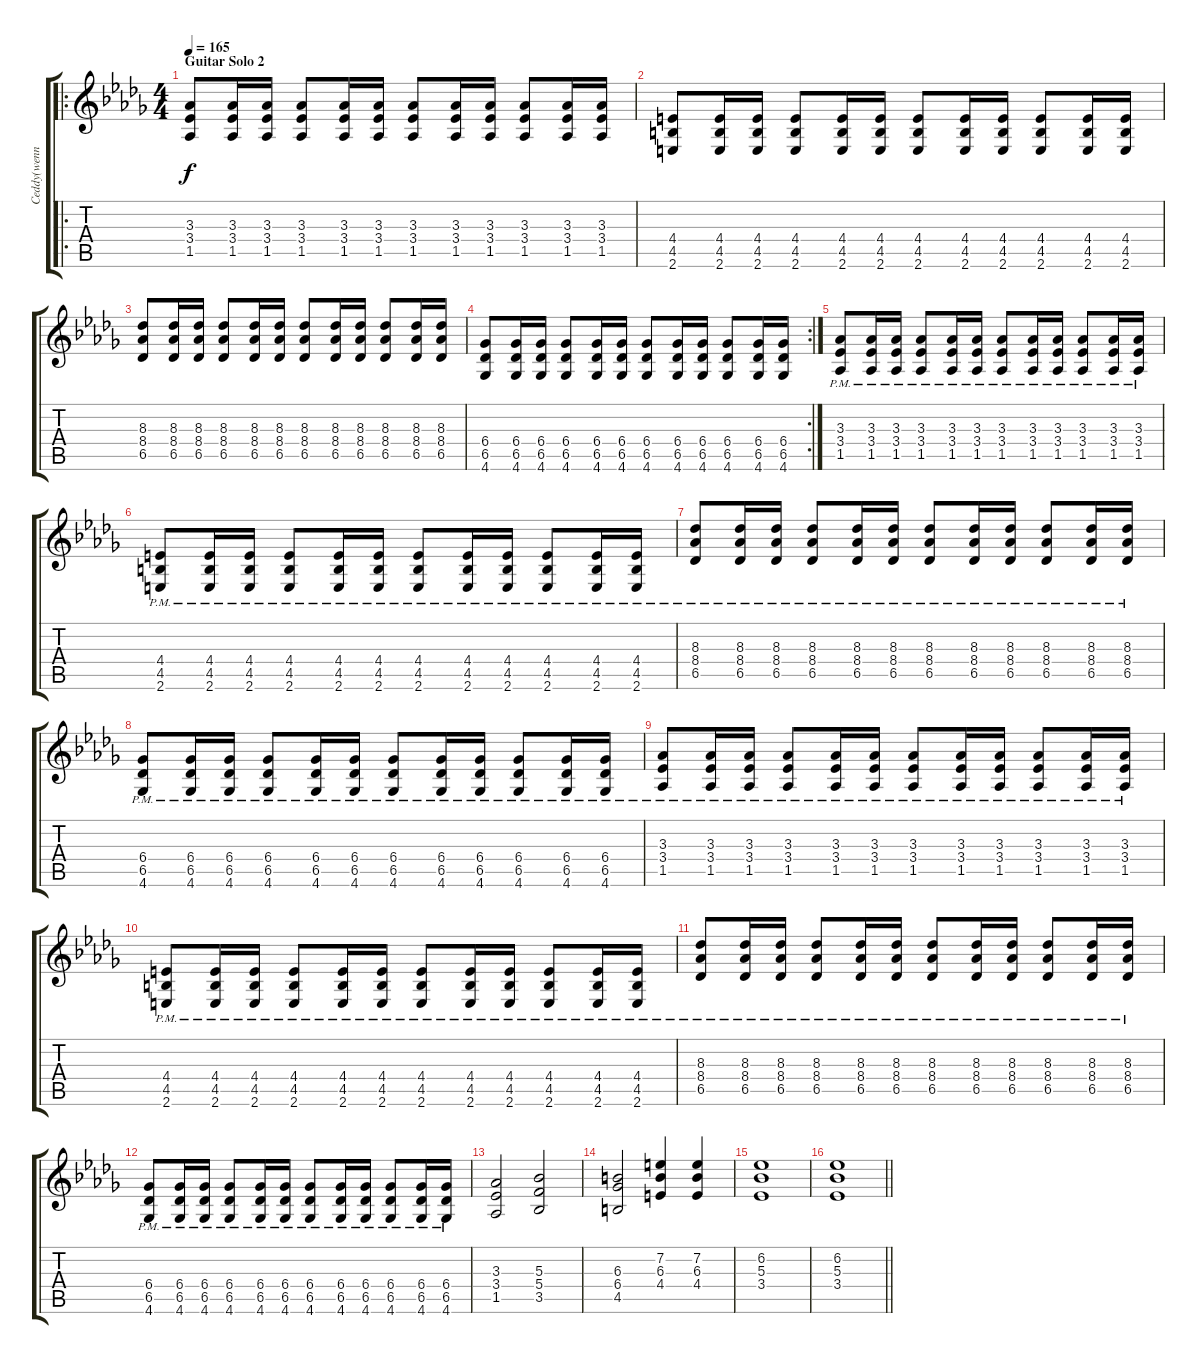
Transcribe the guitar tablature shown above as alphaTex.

\track ("Ceddy(wenn er endlich spielen kann^^)" "Ceddy(wenn") {instrument distortionguitar}
\staff {score tabs}
\tuning (D4 A3 F3 C3 G2 D2) {hide}
\ro
\ts (4 4)
\section ("" "Guitar Solo 2")
\tempo 165
\clef g2
\ks db
(3.3 3.4 1.5).8{dy f} (3.3 3.4 1.5).16 (3.3 3.4 1.5).16 (3.3 3.4 1.5).8 (3.3 3.4 1.5).16 (3.3 3.4 1.5).16 (3.3 3.4 1.5).8 (3.3 3.4 1.5).16 (3.3 3.4 1.5).16 (3.3 3.4 1.5).8 (3.3 3.4 1.5).16 (3.3 3.4 1.5).16 |
(4.4 4.5 2.6).8 (4.4 4.5 2.6).16 (4.4 4.5 2.6).16 (4.4 4.5 2.6).8 (4.4 4.5 2.6).16 (4.4 4.5 2.6).16 (4.4 4.5 2.6).8 (4.4 4.5 2.6).16 (4.4 4.5 2.6).16 (4.4 4.5 2.6).8 (4.4 4.5 2.6).16 (4.4 4.5 2.6).16 |
(8.3 8.4 6.5).8 (8.3 8.4 6.5).16 (8.3 8.4 6.5).16 (8.3 8.4 6.5).8 (8.3 8.4 6.5).16 (8.3 8.4 6.5).16 (8.3 8.4 6.5).8 (8.3 8.4 6.5).16 (8.3 8.4 6.5).16 (8.3 8.4 6.5).8 (8.3 8.4 6.5).16 (8.3 8.4 6.5).16 |
\rc 2
(6.4 6.5 4.6).8 (6.4 6.5 4.6).16 (6.4 6.5 4.6).16 (6.4 6.5 4.6).8 (6.4 6.5 4.6).16 (6.4 6.5 4.6).16 (6.4 6.5 4.6).8 (6.4 6.5 4.6).16 (6.4 6.5 4.6).16 (6.4 6.5 4.6).8 (6.4 6.5 4.6).16 (6.4 6.5 4.6).16 |
(3.3{pm} 3.4{pm} 1.5{pm}).8 (3.3{pm} 3.4{pm} 1.5{pm}).16 (3.3{pm} 3.4{pm} 1.5{pm}).16 (3.3{pm} 3.4{pm} 1.5{pm}).8 (3.3{pm} 3.4{pm} 1.5{pm}).16 (3.3{pm} 3.4{pm} 1.5{pm}).16 (3.3{pm} 3.4{pm} 1.5{pm}).8 (3.3{pm} 3.4{pm} 1.5{pm}).16 (3.3{pm} 3.4{pm} 1.5{pm}).16 (3.3{pm} 3.4{pm} 1.5{pm}).8 (3.3{pm} 3.4{pm} 1.5{pm}).16 (3.3{pm} 3.4{pm} 1.5{pm}).16 |
(4.4{pm} 4.5{pm} 2.6{pm}).8 (4.4{pm} 4.5{pm} 2.6{pm}).16 (4.4{pm} 4.5{pm} 2.6{pm}).16 (4.4{pm} 4.5{pm} 2.6{pm}).8 (4.4{pm} 4.5{pm} 2.6{pm}).16 (4.4{pm} 4.5{pm} 2.6{pm}).16 (4.4{pm} 4.5{pm} 2.6{pm}).8 (4.4{pm} 4.5{pm} 2.6{pm}).16 (4.4{pm} 4.5{pm} 2.6{pm}).16 (4.4{pm} 4.5{pm} 2.6{pm}).8 (4.4{pm} 4.5{pm} 2.6{pm}).16 (4.4{pm} 4.5{pm} 2.6{pm}).16 |
(8.3{pm} 8.4{pm} 6.5{pm}).8 (8.3{pm} 8.4{pm} 6.5{pm}).16 (8.3{pm} 8.4{pm} 6.5{pm}).16 (8.3{pm} 8.4{pm} 6.5{pm}).8 (8.3{pm} 8.4{pm} 6.5{pm}).16 (8.3{pm} 8.4{pm} 6.5{pm}).16 (8.3{pm} 8.4{pm} 6.5{pm}).8 (8.3{pm} 8.4{pm} 6.5{pm}).16 (8.3{pm} 8.4{pm} 6.5{pm}).16 (8.3{pm} 8.4{pm} 6.5{pm}).8 (8.3{pm} 8.4{pm} 6.5{pm}).16 (8.3{pm} 8.4{pm} 6.5{pm}).16 |
(6.4{pm} 6.5{pm} 4.6{pm}).8 (6.4{pm} 6.5{pm} 4.6{pm}).16 (6.4{pm} 6.5{pm} 4.6{pm}).16 (6.4{pm} 6.5{pm} 4.6{pm}).8 (6.4{pm} 6.5{pm} 4.6{pm}).16 (6.4{pm} 6.5{pm} 4.6{pm}).16 (6.4{pm} 6.5{pm} 4.6{pm}).8 (6.4{pm} 6.5{pm} 4.6{pm}).16 (6.4{pm} 6.5{pm} 4.6{pm}).16 (6.4{pm} 6.5{pm} 4.6{pm}).8 (6.4{pm} 6.5{pm} 4.6{pm}).16 (6.4{pm} 6.5{pm} 4.6{pm}).16 |
(3.3{pm} 3.4{pm} 1.5{pm}).8 (3.3{pm} 3.4{pm} 1.5{pm}).16 (3.3{pm} 3.4{pm} 1.5{pm}).16 (3.3{pm} 3.4{pm} 1.5{pm}).8 (3.3{pm} 3.4{pm} 1.5{pm}).16 (3.3{pm} 3.4{pm} 1.5{pm}).16 (3.3{pm} 3.4{pm} 1.5{pm}).8 (3.3{pm} 3.4{pm} 1.5{pm}).16 (3.3{pm} 3.4{pm} 1.5{pm}).16 (3.3{pm} 3.4{pm} 1.5{pm}).8 (3.3{pm} 3.4{pm} 1.5{pm}).16 (3.3{pm} 3.4{pm} 1.5{pm}).16 |
(4.4{pm} 4.5{pm} 2.6{pm}).8 (4.4{pm} 4.5{pm} 2.6{pm}).16 (4.4{pm} 4.5{pm} 2.6{pm}).16 (4.4{pm} 4.5{pm} 2.6{pm}).8 (4.4{pm} 4.5{pm} 2.6{pm}).16 (4.4{pm} 4.5{pm} 2.6{pm}).16 (4.4{pm} 4.5{pm} 2.6{pm}).8 (4.4{pm} 4.5{pm} 2.6{pm}).16 (4.4{pm} 4.5{pm} 2.6{pm}).16 (4.4{pm} 4.5{pm} 2.6{pm}).8 (4.4{pm} 4.5{pm} 2.6{pm}).16 (4.4{pm} 4.5{pm} 2.6{pm}).16 |
(8.3{pm} 8.4{pm} 6.5{pm}).8 (8.3{pm} 8.4{pm} 6.5{pm}).16 (8.3{pm} 8.4{pm} 6.5{pm}).16 (8.3{pm} 8.4{pm} 6.5{pm}).8 (8.3{pm} 8.4{pm} 6.5{pm}).16 (8.3{pm} 8.4{pm} 6.5{pm}).16 (8.3{pm} 8.4{pm} 6.5{pm}).8 (8.3{pm} 8.4{pm} 6.5{pm}).16 (8.3{pm} 8.4{pm} 6.5{pm}).16 (8.3{pm} 8.4{pm} 6.5{pm}).8 (8.3{pm} 8.4{pm} 6.5{pm}).16 (8.3{pm} 8.4{pm} 6.5{pm}).16 |
(6.4{pm} 6.5{pm} 4.6{pm}).8 (6.4{pm} 6.5{pm} 4.6{pm}).16 (6.4{pm} 6.5{pm} 4.6{pm}).16 (6.4{pm} 6.5{pm} 4.6{pm}).8 (6.4{pm} 6.5{pm} 4.6{pm}).16 (6.4{pm} 6.5{pm} 4.6{pm}).16 (6.4{pm} 6.5{pm} 4.6{pm}).8 (6.4{pm} 6.5{pm} 4.6{pm}).16 (6.4{pm} 6.5{pm} 4.6{pm}).16 (6.4{pm} 6.5{pm} 4.6{pm}).8 (6.4{pm} 6.5{pm} 4.6{pm}).16 (6.4{pm} 6.5{pm} 4.6{pm}).16 |
(3.3 3.4 1.5).2 (5.3 5.4 3.5).2 |
(6.3 6.4 4.5).2 (7.2 6.3 4.4).4 (7.2 6.3 4.4).4 |
(6.2 5.3 3.4).1 |
\barLineRight lightlight
(6.2 5.3 3.4).1
